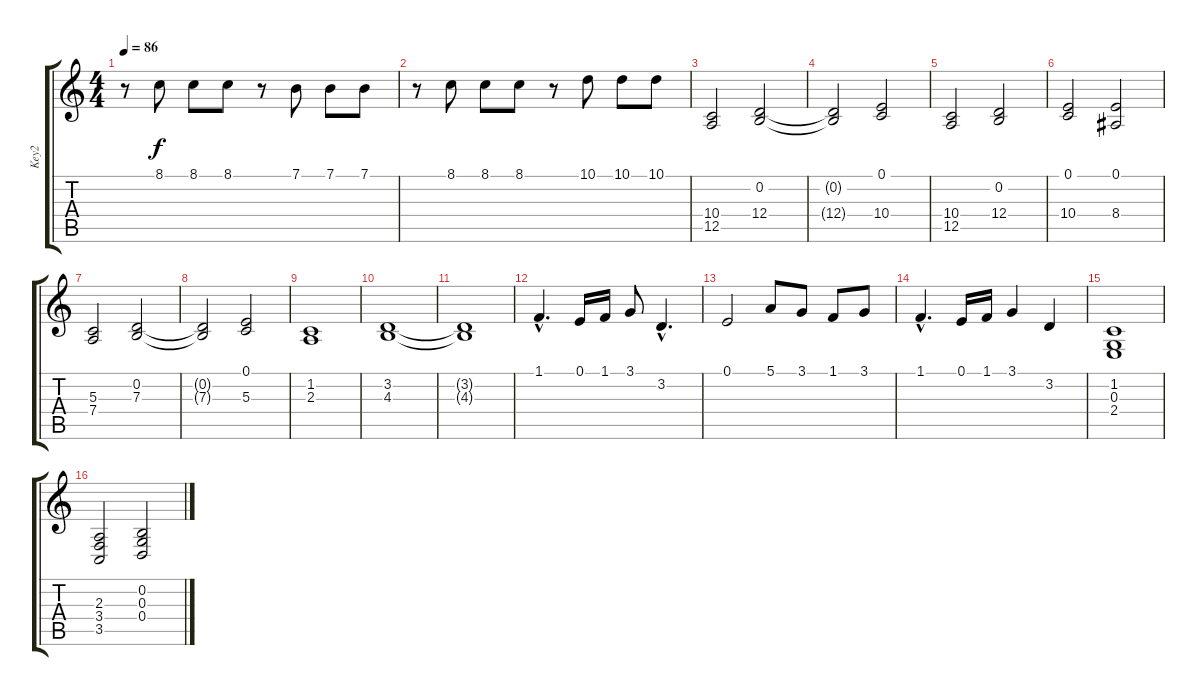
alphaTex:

\track ("Key2" "Key2") {instrument stringensemble1}
\staff {score tabs}
\tuning (E4 B3 G3 D3 A2 E2) {hide}
\ts (4 4)
\tempo 86
\clef g2
\ks c
r.8{dy f} 8.1.8 8.1.8 8.1.8 r.8 7.1.8 7.1.8 7.1.8 |
r.8 8.1.8 8.1.8 8.1.8 r.8 10.1.8 10.1.8 10.1.8 |
(10.4 12.5).2{instrument drawbarorgan} (0.2 12.4).2 |
(0.2{t} 12.4{t}).2 (0.1 10.4).2 |
(10.4 12.5).2 (0.2 12.4).2 |
(0.1 10.4).2 (0.1 8.4).2 |
(5.3 7.4).2 (0.2 7.3).2 |
(0.2{t} 7.3{t}).2 (0.1 5.3).2 |
(1.2 2.3).1 |
(3.2 4.3).1 |
(3.2{t} 4.3{t}).1 |
1.1{hac}.4{d instrument stringensemble1} 0.1.16 1.1.16 3.1.8 3.2{hac}.4{d} |
0.1.2 5.1.8 3.1.8 1.1.8 3.1.8 |
1.1{hac}.4{d} 0.1.16 1.1.16 3.1.4 3.2.4 |
(1.2 0.3 2.4).1 |
(2.3 3.4 3.5).2 (0.2 0.3 0.4).2
